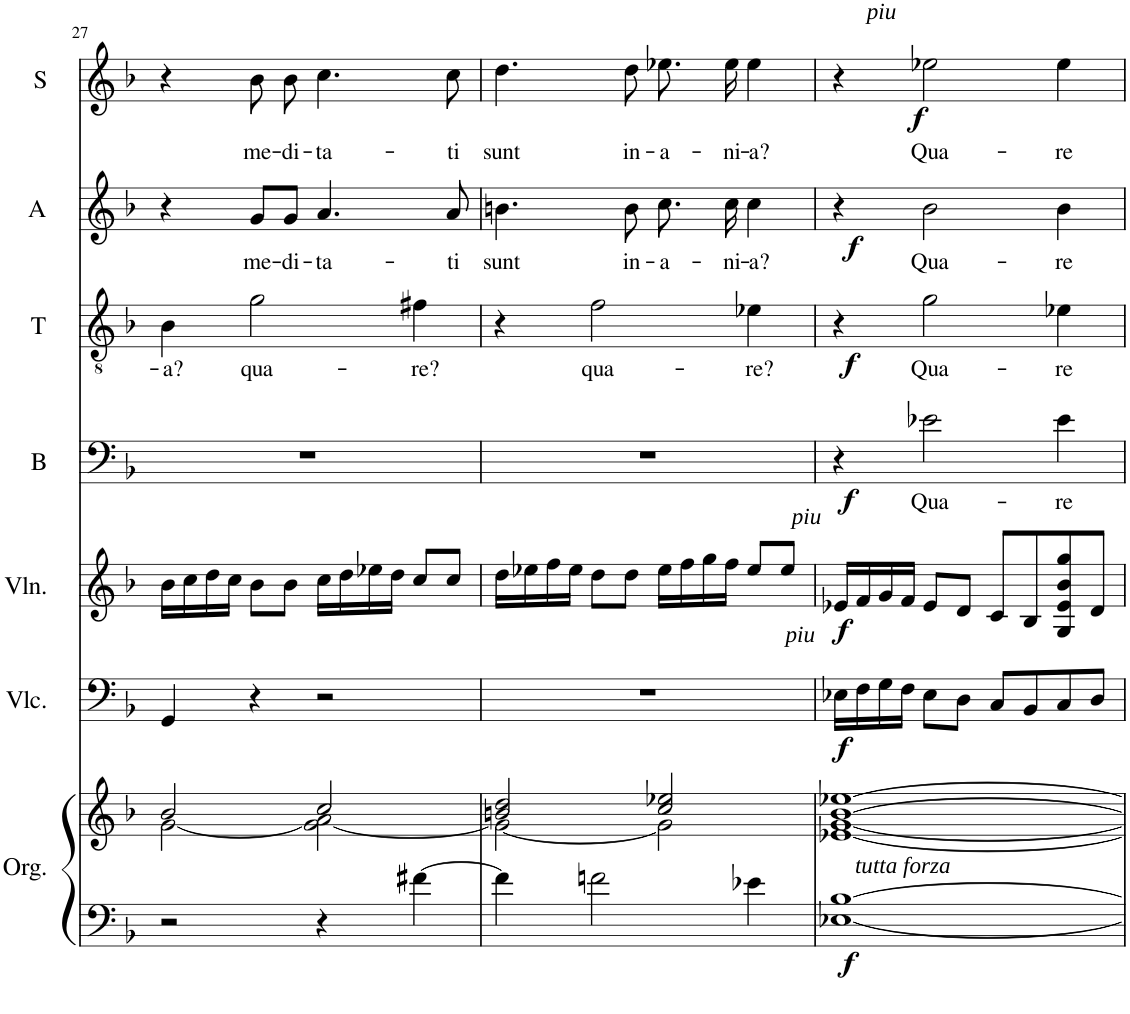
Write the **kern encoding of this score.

**kern	**kern	**dynam	**kern	**dynam	**kern	**dynam	**kern	**text	**dynam	**kern	**text	**dynam	**kern	**text	**dynam	**kern	**text	**dynam
*part7	*part7	*part7	*part6	*part6	*part5	*part5	*part4	*part4	*part4	*part3	*part3	*part3	*part2	*part2	*part2	*part1	*part1	*part1
*staff8	*staff7	*staff7/8	*staff6	*staff6	*staff5	*staff5	*staff4	*staff4	*staff4	*staff3	*staff3	*staff3	*staff2	*staff2	*staff2	*staff1	*staff1	*staff1
*I"Orgue	*	*	*I"Violoncelle	*	*I"Violon	*	*I"B	*	*	*I"T	*	*	*I"A	*	*	*I"S	*	*
*I'Org.	*	*	*I'Vlc.	*	*I'Vln.	*	*I'B	*	*	*I'T	*	*	*I'A	*	*	*I'S	*	*
!!LO:PB:g=z
*clefF4	*clefG2	*	*clefF4	*	*clefG2	*	*clefF4	*	*	*clefGv2	*	*	*clefG2	*	*	*clefG2	*	*
*k[b-]	*k[b-]	*	*k[b-]	*	*k[b-]	*	*k[b-]	*	*	*k[b-]	*	*	*k[b-]	*	*	*k[b-]	*	*
*M4/4	*M4/4	*	*M4/4	*	*M4/4	*	*M4/4	*	*	*M4/4	*	*	*M4/4	*	*	*M4/4	*	*
=27	=27	=27	=27	=27	=27	=27	=27	=27	=27	=27	=27	=27	=27	=27	=27	=27	=27	=27
*	*^	*	*	*	*	*	*	*	*	*	*	*	*	*	*	*	*	*
!	!	!	!	!	!	!	!	!	!	!	!	!LO:LY:b	!	!	!	!	!	!	!
2r	2b-/	[2g\	.	4GG/	.	16b-\LL	.	1r	.	.	4B-\	-a?	.	4r	.	.	4r	.	.
.	.	.	.	.	.	16cc\	.	.	.	.	.	.	.	.	.	.	.	.	.
.	.	.	.	.	.	16dd\	.	.	.	.	.	.	.	.	.	.	.	.	.
.	.	.	.	.	.	16cc\JJ	.	.	.	.	.	.	.	.	.	.	.	.	.
!	!	!	!	!	!	!	!	!	!	!	!	!LO:LY:b	!	!	!LO:LY:b	!	!	!LO:LY:b	!
.	.	.	.	4r	.	8b-\L	.	.	.	.	2g\	qua-	.	8g/L	me-	.	8b-\L	me-	.
!	!	!	!	!	!	!	!	!	!	!	!	!	!	!	!LO:LY:b	!	!	!LO:LY:b	!
.	.	.	.	.	.	8b-\J	.	.	.	.	.	.	.	8g/J	-di-	.	8b-\J	-di-	.
!	!	!	!	!	!	!	!	!	!	!	!	!	!	!	!LO:LY:b	!	!	!LO:LY:b	!
4r	2cc/	2g\_ 2a\	.	2r	.	16cc\LL	.	.	.	.	.	.	.	4.a/	-ta-	.	4.cc\	-ta-	.
.	.	.	.	.	.	16dd\	.	.	.	.	.	.	.	.	.	.	.	.	.
.	.	.	.	.	.	16ee-X\	.	.	.	.	.	.	.	.	.	.	.	.	.
.	.	.	.	.	.	16dd\JJ	.	.	.	.	.	.	.	.	.	.	.	.	.
!	!	!	!	!	!	!	!	!	!	!	!	!LO:LY:b	!	!	!	!	!	!	!
[4f#X\	.	.	.	.	.	8cc/L	.	.	.	.	4f#X\	-re?	.	.	.	.	.	.	.
!	!	!	!	!	!	!	!	!	!	!	!	!	!	!	!LO:LY:b	!	!	!LO:LY:b	!
.	.	.	.	.	.	8cc/J	.	.	.	.	.	.	.	8a/	-ti	.	8cc\	-ti	.
=28	=28	=28	=28	=28	=28	=28	=28	=28	=28	=28	=28	=28	=28	=28	=28	=28	=28	=28	=28
!	!	!	!	!	!	!	!	!	!	!	!	!	!	!	!LO:LY:b	!	!	!LO:LY:b	!
4f#\]	2bn/ 2dd/	2g\_	.	1r	.	16dd\LL	.	1r	.	.	4r	.	.	4.bn\	sunt	.	4.dd\	sunt	.
.	.	.	.	.	.	16ee-X\	.	.	.	.	.	.	.	.	.	.	.	.	.
.	.	.	.	.	.	16ff\	.	.	.	.	.	.	.	.	.	.	.	.	.
.	.	.	.	.	.	16ee-\JJ	.	.	.	.	.	.	.	.	.	.	.	.	.
!	!	!	!	!	!	!	!	!	!	!	!	!LO:LY:b	!	!	!	!	!	!	!
2fn\	.	.	.	.	.	8dd\L	.	.	.	.	2f\	qua-	.	.	.	.	.	.	.
!	!	!	!	!	!	!	!	!	!	!	!	!	!	!	!LO:LY:b	!	!	!LO:LY:b	!
.	.	.	.	.	.	8dd\J	.	.	.	.	.	.	.	8b\	in-	.	8dd\	in-	.
!	!	!	!	!	!	!	!	!	!	!	!	!	!	!	!LO:LY:b	!	!	!LO:LY:b	!
.	2cc/ 2ee-X/	2g\]	.	.	.	16ee-\LL	.	.	.	.	.	.	.	8.cc\	-a-	.	8.ee-X\L	-a-	.
.	.	.	.	.	.	16ff\	.	.	.	.	.	.	.	.	.	.	.	.	.
.	.	.	.	.	.	16gg\	.	.	.	.	.	.	.	.	.	.	.	.	.
!	!	!	!	!	!	!	!	!	!	!	!	!	!	!	!LO:LY:b	!	!	!LO:LY:b	!
.	.	.	.	.	.	16ff\JJ	.	.	.	.	.	.	.	16cc\	-ni-	.	16ee-\Jk	-ni-	.
!	!	!	!	!	!	!	!	!	!	!	!	!LO:LY:b	!	!	!LO:LY:b	!	!	!LO:LY:b	!
4e-X\	.	.	.	.	.	8ee-/L	.	.	.	.	4e-X\	-re?	.	4cc\	-a?	.	4ee-\	-a?	.
.	.	.	.	.	.	8ee-/J	.	.	.	.	.	.	.	.	.	.	.	.	.
*	*v	*v	*	*	*	*	*	*	*	*	*	*	*	*	*	*	*	*	*
=29	=29	=29	=29	=29	=29	=29	=29	=29	=29	=29	=29	=29	=29	=29	=29	=29	=29	=29
!	!	!	!	!	!LO:TX:a:i:t=piu	!	!	!	!	!	!	!	!	!	!	!	!	!
!	!	!	!LO:TX:a:i:t=piu	!	!	!	!	!	!	!	!	!	!	!	!	!	!	!
!	!LO:TX:b:i:t=tutta forza	!	!	!	!	!	!	!	!	!	!	!	!	!	!	!	!	!
!	!	!LO:DY:b=2	!	!LO:DY:b	!	!LO:DY:b	!	!	!LO:DY:b	!	!	!LO:DY:b	!	!	!LO:DY:b	!	!	!
[1E-X [1B-	[1e-X [1g [1b- [1ee-X	f	16E-X\LL	f	16e-X/LL	f	4r	.	f	4r	.	f	4r	.	f	4r	.	.
.	.	.	16F\	.	16f/	.	.	.	.	.	.	.	.	.	.	.	.	.
.	.	.	16G\	.	16g/	.	.	.	.	.	.	.	.	.	.	.	.	.
.	.	.	16F\JJ	.	16f/JJ	.	.	.	.	.	.	.	.	.	.	.	.	.
!	!	!	!	!	!	!	!	!	!	!	!	!	!	!	!	!LO:TX:a:i:t=piu	!	!
!	!	!	!	!	!	!	!	!LO:LY:b	!	!	!LO:LY:b	!	!	!LO:LY:b	!	!	!LO:LY:b	!LO:DY:b
.	.	.	8E-\L	.	8e-/L	.	2e-X\	Qua-	.	2g\	Qua-	.	2b-\	Qua-	.	2ee-X\	Qua-	f
.	.	.	8D\J	.	8d/J	.	.	.	.	.	.	.	.	.	.	.	.	.
.	.	.	8C/L	.	8c/L	.	.	.	.	.	.	.	.	.	.	.	.	.
.	.	.	8BB-/	.	8B-/	.	.	.	.	.	.	.	.	.	.	.	.	.
!	!	!	!	!	!	!	!	!LO:LY:b	!	!	!LO:LY:b	!	!	!LO:LY:b	!	!	!LO:LY:b	!
.	.	.	8C/	.	8G/ 8e-/ 8b-/ 8gg/	.	4e-\	-re	.	4e-X\	-re	.	4b-\	-re	.	4ee-\	-re	.
.	.	.	8D/J	.	8d/J	.	.	.	.	.	.	.	.	.	.	.	.	.
=	=	=	=	=	=	=	=	=	=	=	=	=	=	=	=	=	=	=
*-	*-	*-	*-	*-	*-	*-	*-	*-	*-	*-	*-	*-	*-	*-	*-	*-	*-	*-
